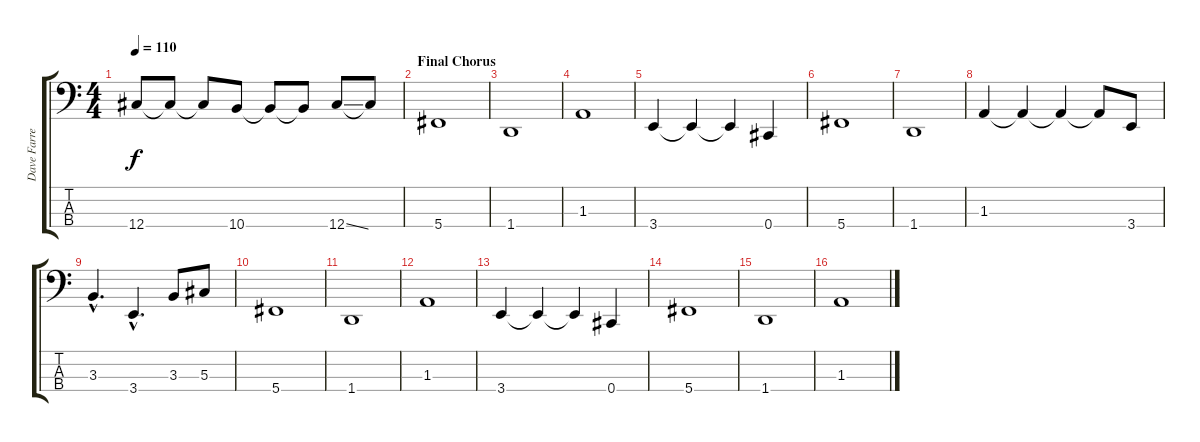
\track ("Dave Farrell \"Phoenix\" (Bass)" "Dave Farre") {instrument electricbasspick}
\staff {score tabs}
\tuning (Gb2 Db2 Ab1 Db1) {hide}
\ts (4 4)
\tempo 110
\clef f4
\ks c
12.4.8{dy f} 12.4{t}.8 12.4{t}.8 10.4.8 10.4{t}.8 10.4{t}.8 12.4{ss}.8 12.4{t}.8 |
\section ("" "Final Chorus")
5.4.1 |
1.4.1 |
1.3.1 |
3.4.4 3.4{t}.4 3.4{t}.4 0.4.4 |
5.4.1 |
1.4.1 |
1.3.4 1.3{t}.4 1.3{t}.4 1.3{t}.8 3.4.8 |
3.3{hac}.4{d} 3.4{hac}.4{d} 3.3.8 5.3.8 |
5.4.1 |
1.4.1 |
1.3.1 |
3.4.4 3.4{t}.4 3.4{t}.4 0.4.4 |
5.4.1 |
1.4.1 |
1.3.1
